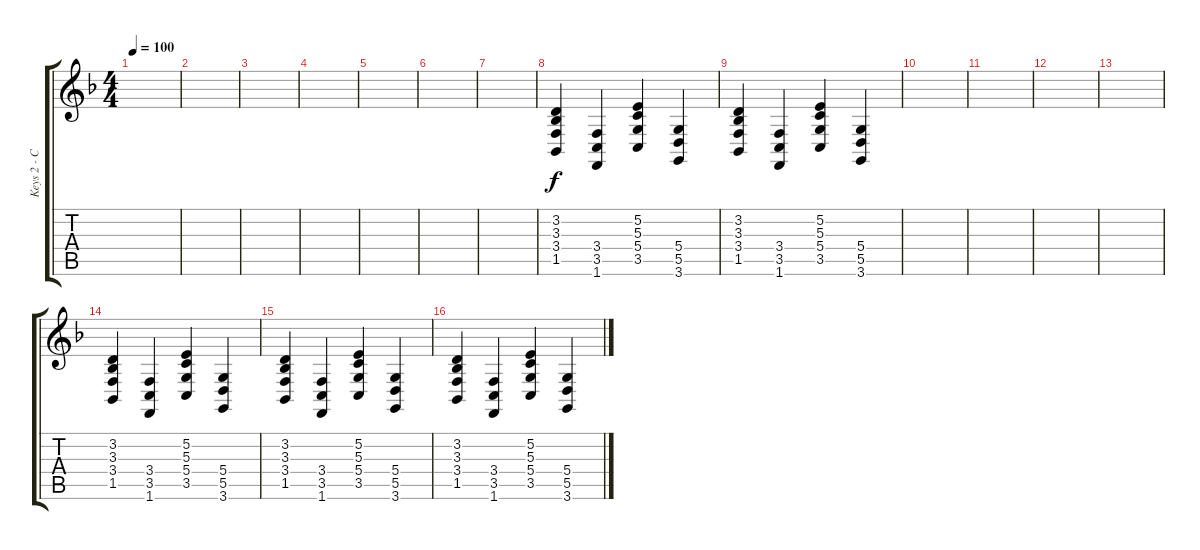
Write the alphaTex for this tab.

\track ("Keys 2 - Chris Caffery" "Keys 2 - C") {instrument stringensemble1}
\staff {score tabs}
\tuning (E4 B3 G3 D3 A2 E2) {hide}
\ts (4 4)
\tempo 100
\clef g2
\ks f
|
|
|
|
|
|
|
(3.2 3.3 3.4 1.5).4 (3.4 3.5 1.6).4 (5.2 5.3 5.4 3.5).4 (5.4 5.5 3.6).4 |
(3.2 3.3 3.4 1.5).4 (3.4 3.5 1.6).4 (5.2 5.3 5.4 3.5).4 (5.4 5.5 3.6).4 |
|
|
|
|
(3.2 3.3 3.4 1.5).4 (3.4 3.5 1.6).4 (5.2 5.3 5.4 3.5).4 (5.4 5.5 3.6).4 |
(3.2 3.3 3.4 1.5).4 (3.4 3.5 1.6).4 (5.2 5.3 5.4 3.5).4 (5.4 5.5 3.6).4 |
(3.2 3.3 3.4 1.5).4 (3.4 3.5 1.6).4 (5.2 5.3 5.4 3.5).4 (5.4 5.5 3.6).4
